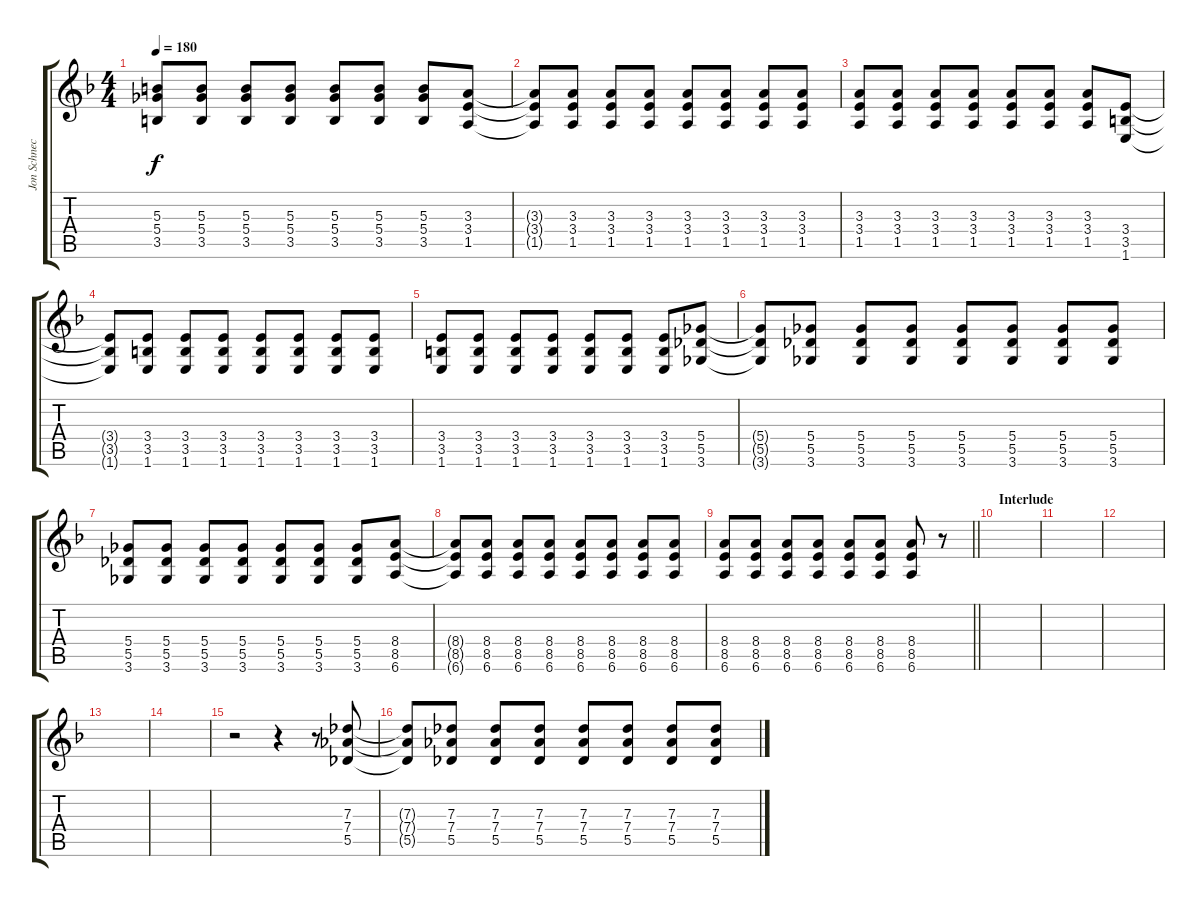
\track ("Jon Schneck (Guitar)" "Jon Schnec") {instrument distortionguitar}
\staff {score tabs}
\tuning (Eb4 Bb3 Gb3 Db3 Ab2 Eb2) {hide}
\ts (4 4)
\tempo 180
\clef g2
\ks dminor
(5.3 5.4 3.5).8{dy f} (5.3 5.4 3.5).8 (5.3 5.4 3.5).8 (5.3 5.4 3.5).8 (5.3 5.4 3.5).8 (5.3 5.4 3.5).8 (5.3 5.4 3.5).8 (3.3 3.4 1.5).8 |
(3.3{t} 3.4{t} 1.5{t}).8 (3.3 3.4 1.5).8 (3.3 3.4 1.5).8 (3.3 3.4 1.5).8 (3.3 3.4 1.5).8 (3.3 3.4 1.5).8 (3.3 3.4 1.5).8 (3.3 3.4 1.5).8 |
(3.3 3.4 1.5).8 (3.3 3.4 1.5).8 (3.3 3.4 1.5).8 (3.3 3.4 1.5).8 (3.3 3.4 1.5).8 (3.3 3.4 1.5).8 (3.3 3.4 1.5).8 (3.4 3.5 1.6).8 |
(3.4{t} 3.5{t} 1.6{t}).8 (3.4 3.5 1.6).8 (3.4 3.5 1.6).8 (3.4 3.5 1.6).8 (3.4 3.5 1.6).8 (3.4 3.5 1.6).8 (3.4 3.5 1.6).8 (3.4 3.5 1.6).8 |
(3.4 3.5 1.6).8 (3.4 3.5 1.6).8 (3.4 3.5 1.6).8 (3.4 3.5 1.6).8 (3.4 3.5 1.6).8 (3.4 3.5 1.6).8 (3.4 3.5 1.6).8 (5.4 5.5 3.6).8 |
(5.4{t} 5.5{t} 3.6{t}).8 (5.4 5.5 3.6).8 (5.4 5.5 3.6).8 (5.4 5.5 3.6).8 (5.4 5.5 3.6).8 (5.4 5.5 3.6).8 (5.4 5.5 3.6).8 (5.4 5.5 3.6).8 |
(5.4 5.5 3.6).8 (5.4 5.5 3.6).8 (5.4 5.5 3.6).8 (5.4 5.5 3.6).8 (5.4 5.5 3.6).8 (5.4 5.5 3.6).8 (5.4 5.5 3.6).8 (8.4 8.5 6.6).8 |
(8.4{t} 8.5{t} 6.6{t}).8 (8.4 8.5 6.6).8 (8.4 8.5 6.6).8 (8.4 8.5 6.6).8 (8.4 8.5 6.6).8 (8.4 8.5 6.6).8 (8.4 8.5 6.6).8 (8.4 8.5 6.6).8 |
\barLineRight lightlight
(8.4 8.5 6.6).8 (8.4 8.5 6.6).8 (8.4 8.5 6.6).8 (8.4 8.5 6.6).8 (8.4 8.5 6.6).8 (8.4 8.5 6.6).8 (8.4 8.5 6.6).8 r.8 |
\section ("" "Interlude")
|
|
|
|
|
r.2 r.4 r.8 (7.3 7.4 5.5).8 |
(7.3{t} 7.4{t} 5.5{t}).8 (7.3 7.4 5.5).8 (7.3 7.4 5.5).8 (7.3 7.4 5.5).8 (7.3 7.4 5.5).8 (7.3 7.4 5.5).8 (7.3 7.4 5.5).8 (7.3 7.4 5.5).8
